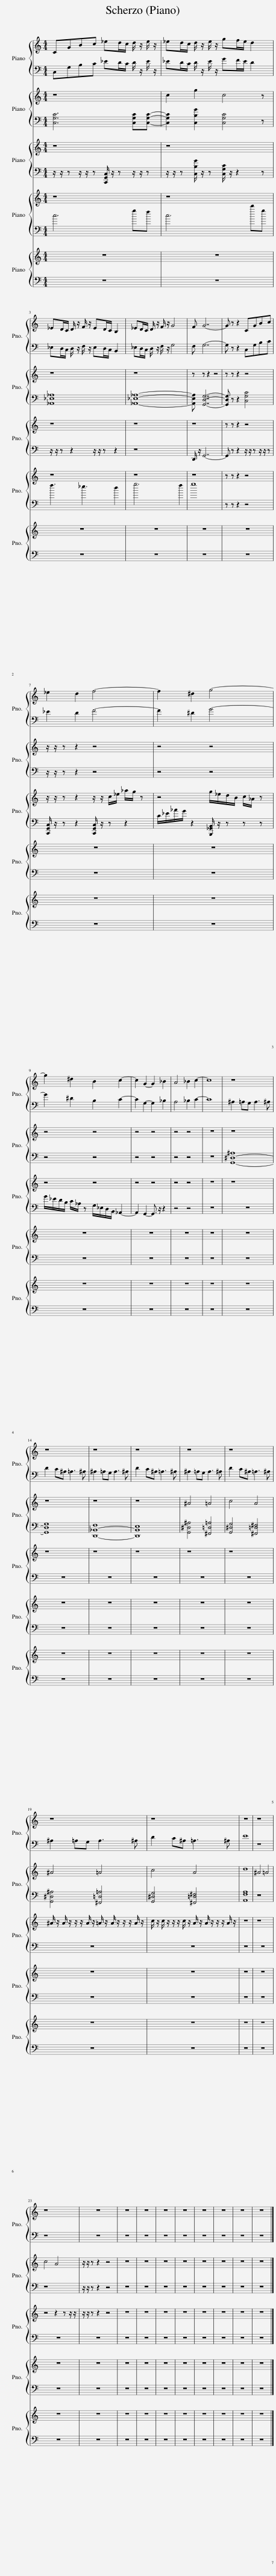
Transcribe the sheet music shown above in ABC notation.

X:1
%%score { 1 | 2 } { 3 | 4 } { 5 | 6 } 7
L:1/8
M:4/4
I:linebreak $
K:C
V:1 treble
V:2 bass
V:3 treble
V:4 bass
V:5 treble
V:6 bass
V:7 bass
V:1
 CGBc _ed/c/ d/ z/ e/ z/ | _ed/c/ d/ z/ e/ z/ gf/e/ d2 |$ _ED/C/ D/ z/ F/ z/ ED/C/ B,2 | _ED/C/ D/ z/ F/ z/ G4 | F G7- | %5
 G z z2 CGBc |$ _e2 d2 f4- | f2 ^d2 g4- |$ g2 ^d2 B2 c2- | c2 G2- G2 _B2 | %10
 A4 _B2 c2- | c8 | z8 |$ z8 | z8 | %15
 z8 | z8 | z8 |$ z8 | z8 | %20
 z8 | z8 |$ z8 | z8 | z8 | %25
 z8 | z8 | z8 | z8 | z8 | %30
 z8 | z8 |] %32
V:2
 C,G,B,C _ED/C/ D/ z/ E/ z/ | _ED/C/ D/ z/ E/ z/ GF/E/ D2 |$ _E,D,/C,/ D,/ z/ F,/ z/ E,D,/C,/ B,,2 | _E,D,/C,/ D,/ z/ F,/ z/ G,4 | F, G,7- | %5
 G, z z2 C,G,B,C |$ _E2 D2 F4- | F2 ^D2 G4- |$ G2 ^D2 B,2 C2- | C2 G,2- G,2 _B,2 | %10
 A,4 _B,2 C2- | C8 | ^A,2 =A,G, A,3 ^A, |$ D2 C^A, =A,3 ^A, | ^A,2 =A,G, A,3 ^A, | %15
 D2 C^A, =A,3 ^A, | ^A,2 =A,G, A,3 ^A, | D2 C^A, =A,3 ^A, |$ ^A,2 =A,G, A,3 ^A, | D2 C^A, =A,3 ^A, | %20
 E8 | z8 |$ z8 | z8 | z8 | %25
 z8 | z8 | z8 | z8 | z8 | %30
 z8 | z8 |] %32
V:3
 z8 | c2 g2 c4 |$ z8 | z8 | z z z2 z4 | %5
 z z z2 z4 |$ z/ z/ z z2 z4 | z4 z4 |$ z4 z4 | z4 z4 | %10
 z4 z4 | z8 | z8 |$ z8 | z8 | %15
 z8 | ^A4 =A4 | c4 A4 |$ ^A4 =A4 | c4 A4 | %20
 d8 | ^A4 =A4 |$ c4 A4 | z/ z/ z z2 z4 | z8 | %25
 z8 | z8 | z8 | z8 | z8 | %30
 z8 | z8 |] %32
V:4
 [C,G,C]6 [C,G,C][C,G,C]- | [C,G,C]2 [C,B,G]2 [C,G,C]4 |$ [_A,,_E,_A,]8 | [_A,,_E,_A,]8- | [A,,E,A,] [G,,D,G,]7- | %5
 [G,,D,G,] z z2 [C,G,C]4 |$ z/ z/ z z2 z4 | z4 z4 |$ z4 z4 | z4 z4 | %10
 z4 z4 | z8 | [G,,-^D,-^A,]8 |$ [G,,D,G,]8 | [D,,-_B,,-F,]8 | %15
 [D,,B,,E,]8 | [G,,^D,^A,]4 [^F,,=D,=A,]4 | [G,,^D,G,]4 [^F,,=D,^F,]4 |$ [G,,^D,^A,]4 [^F,,=D,=A,]4 | [G,,^D,G,]4 [^F,,=D,^F,]4 | %20
 [A,,F,A,]8 | z8 |$ z8 | z/ z/ z z2 z4 | z8 | %25
 z8 | z8 | z8 | z8 | z8 | %30
 z8 | z8 |] %32
V:5
 z8 | z8 |$ z8 | z8 | z8 | %5
 z z z2 z4 |$ z/ z/ z z2 z/ z/ c/_e/ _a/g/ z | z4 g/_e/d/B/ c/_A/ z |$ z4 z4 | z4 z4 | %10
 z4 z4 | z8 | z8 |$ z8 | z8 | %15
 z8 | z8 | z8 |$ ^A/ z/ A/ z/ z/ z/ A/ z/ =A/ z/ A/ z/ z/ z/ A/ z/ | c/ z/ c/ z/ z/ z/ c/ z/ A/ z/ A/ z/ z/ z/ A/ z/ | %20
 z8 | z8 |$ z4 z2 z z/ z/ | z/ z/ z z2 z4 | z8 | %25
 z8 | z8 | z8 | z8 | z8 | %30
 z8 | z8 |] %32
V:6
 z/ z/ z z/ z/ z [C,,G,,C,]/ z/ z z/ z/ z | z/ z/ z [C,B,G]/ z/ z [C,G,C]/ z/ z2 z |$ z/ z/ z z2 z/ z/ z z2 | z8 | D,,/ z/ G,,7- | %5
 G,, z z2 z/ z/ z z/ z/ z |$ [C,,G,,C,]/ z/ z z2 [C,,G,,C,]/ z/ z z2 | C/_E/_A/G/ z2 [B,,,_G,,B,,]/ z/ z z z |$ G/_E/D/B,/ C/_A,/ z G,/_E,/D,/B,,/ _A,,2- | A,,2 G,,2- G,,3/2 z/ z2 | %10
 z4 z4 | z8 | z8 |$ z8 | z8 | %15
 z8 | z8 | z8 |$ z8 | z8 | %20
 z8 | z8 |$ z8 | z8 | z8 | %25
 z8 | z8 | z8 | z8 | z8 | %30
 z8 | z8 |] %32
V:7
 c6 gf | c6 d'g |$ f3 _e3 d2 | g6 f2 | g8 | %5
 z z z2 z4 |$ z8 | z8 |$ z8 | z8 | %10
 z8 | z8 | z8 |$ z8 | z8 | %15
 z8 | z8 | z8 |$ z8 | z8 | %20
 z8 | z8 |$ z8 | z8 | z8 | %25
 z8 | z8 | z8 | z8 | z8 | %30
 z8 | z8 |] %32
